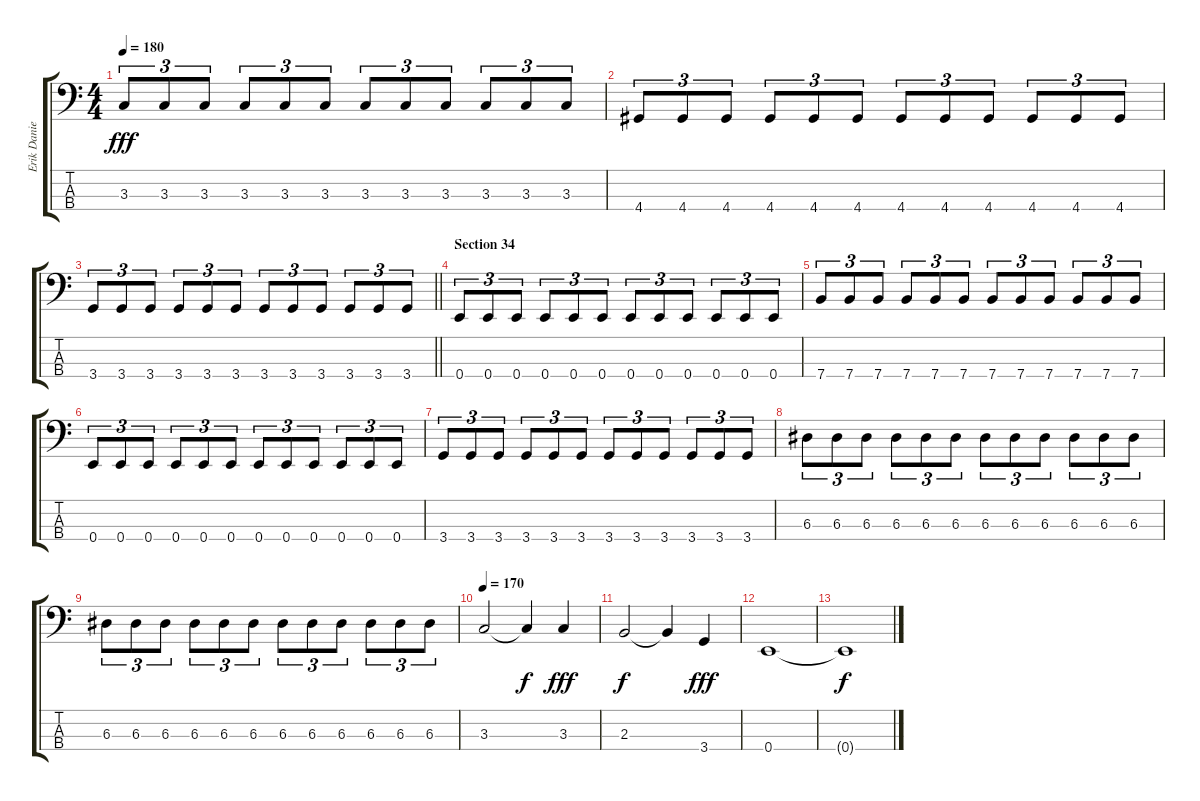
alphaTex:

\track ("Erik Danielsson" "Erik Danie") {instrument electricbasspick}
\staff {score tabs}
\tuning (G2 D2 A1 E1) {hide}
\ts (4 4)
\tempo 180
\clef f4
\ks c
3.3.8{tu (3 2) dy fff} 3.3.8{tu (3 2)} 3.3.8{tu (3 2)} 3.3.8{tu (3 2)} 3.3.8{tu (3 2)} 3.3.8{tu (3 2)} 3.3.8{tu (3 2)} 3.3.8{tu (3 2)} 3.3.8{tu (3 2)} 3.3.8{tu (3 2)} 3.3.8{tu (3 2)} 3.3.8{tu (3 2)} |
4.4.8{tu (3 2)} 4.4.8{tu (3 2)} 4.4.8{tu (3 2)} 4.4.8{tu (3 2)} 4.4.8{tu (3 2)} 4.4.8{tu (3 2)} 4.4.8{tu (3 2)} 4.4.8{tu (3 2)} 4.4.8{tu (3 2)} 4.4.8{tu (3 2)} 4.4.8{tu (3 2)} 4.4.8{tu (3 2)} |
\barLineRight lightlight
3.4.8{tu (3 2)} 3.4.8{tu (3 2)} 3.4.8{tu (3 2)} 3.4.8{tu (3 2)} 3.4.8{tu (3 2)} 3.4.8{tu (3 2)} 3.4.8{tu (3 2)} 3.4.8{tu (3 2)} 3.4.8{tu (3 2)} 3.4.8{tu (3 2)} 3.4.8{tu (3 2)} 3.4.8{tu (3 2)} |
\section ("" "Section 34")
0.4.8{tu (3 2)} 0.4.8{tu (3 2)} 0.4.8{tu (3 2)} 0.4.8{tu (3 2)} 0.4.8{tu (3 2)} 0.4.8{tu (3 2)} 0.4.8{tu (3 2)} 0.4.8{tu (3 2)} 0.4.8{tu (3 2)} 0.4.8{tu (3 2)} 0.4.8{tu (3 2)} 0.4.8{tu (3 2)} |
7.4.8{tu (3 2)} 7.4.8{tu (3 2)} 7.4.8{tu (3 2)} 7.4.8{tu (3 2)} 7.4.8{tu (3 2)} 7.4.8{tu (3 2)} 7.4.8{tu (3 2)} 7.4.8{tu (3 2)} 7.4.8{tu (3 2)} 7.4.8{tu (3 2)} 7.4.8{tu (3 2)} 7.4.8{tu (3 2)} |
0.4.8{tu (3 2)} 0.4.8{tu (3 2)} 0.4.8{tu (3 2)} 0.4.8{tu (3 2)} 0.4.8{tu (3 2)} 0.4.8{tu (3 2)} 0.4.8{tu (3 2)} 0.4.8{tu (3 2)} 0.4.8{tu (3 2)} 0.4.8{tu (3 2)} 0.4.8{tu (3 2)} 0.4.8{tu (3 2)} |
3.4.8{tu (3 2)} 3.4.8{tu (3 2)} 3.4.8{tu (3 2)} 3.4.8{tu (3 2)} 3.4.8{tu (3 2)} 3.4.8{tu (3 2)} 3.4.8{tu (3 2)} 3.4.8{tu (3 2)} 3.4.8{tu (3 2)} 3.4.8{tu (3 2)} 3.4.8{tu (3 2)} 3.4.8{tu (3 2)} |
6.3.8{tu (3 2)} 6.3.8{tu (3 2)} 6.3.8{tu (3 2)} 6.3.8{tu (3 2)} 6.3.8{tu (3 2)} 6.3.8{tu (3 2)} 6.3.8{tu (3 2)} 6.3.8{tu (3 2)} 6.3.8{tu (3 2)} 6.3.8{tu (3 2)} 6.3.8{tu (3 2)} 6.3.8{tu (3 2)} |
6.3.8{tu (3 2)} 6.3.8{tu (3 2)} 6.3.8{tu (3 2)} 6.3.8{tu (3 2)} 6.3.8{tu (3 2)} 6.3.8{tu (3 2)} 6.3.8{tu (3 2)} 6.3.8{tu (3 2)} 6.3.8{tu (3 2)} 6.3.8{tu (3 2)} 6.3.8{tu (3 2)} 6.3.8{tu (3 2)} |
\tempo 170
3.3.2 3.3{t}.4{dy f} 3.3.4{dy fff} |
2.3.2{dy f} 2.3{t}.4 3.4.4{dy fff} |
0.4.1 |
0.4{t}.1{dy f}
